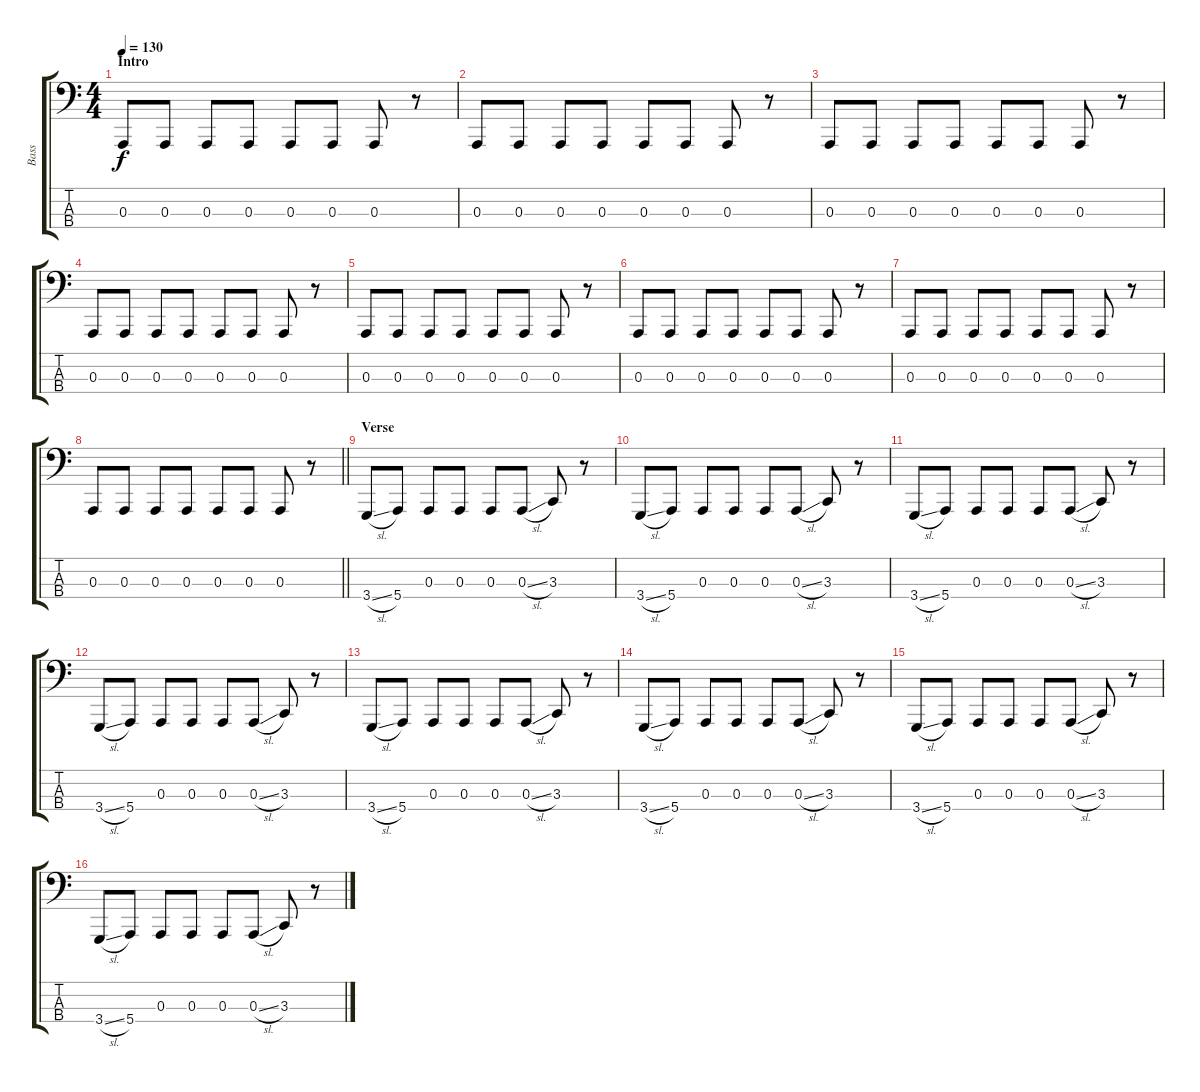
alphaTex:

\track ("Bass" "Bass") {instrument lead8bassandlead}
\staff {score tabs}
\tuning (G2 D2 A1 E1) {hide}
\ts (4 4)
\section ("" "Intro")
\tempo 130
\clef f4
\ks c
0.3.8{dy f instrument lead8bassandlead} 0.3.8 0.3.8 0.3.8 0.3.8 0.3.8 0.3.8 r.8 |
0.3.8 0.3.8 0.3.8 0.3.8 0.3.8 0.3.8 0.3.8 r.8 |
0.3.8 0.3.8 0.3.8 0.3.8 0.3.8 0.3.8 0.3.8 r.8 |
0.3.8 0.3.8 0.3.8 0.3.8 0.3.8 0.3.8 0.3.8 r.8 |
0.3.8 0.3.8 0.3.8 0.3.8 0.3.8 0.3.8 0.3.8 r.8 |
0.3.8 0.3.8 0.3.8 0.3.8 0.3.8 0.3.8 0.3.8 r.8 |
0.3.8 0.3.8 0.3.8 0.3.8 0.3.8 0.3.8 0.3.8 r.8 |
\barLineRight lightlight
0.3.8 0.3.8 0.3.8 0.3.8 0.3.8 0.3.8 0.3.8 r.8 |
\section ("" "Verse")
3.4{sl}.8 5.4.8 0.3.8 0.3.8 0.3.8 0.3{sl}.8 3.3.8 r.8 |
3.4{sl}.8 5.4.8 0.3.8 0.3.8 0.3.8 0.3{sl}.8 3.3.8 r.8 |
3.4{sl}.8 5.4.8 0.3.8 0.3.8 0.3.8 0.3{sl}.8 3.3.8 r.8 |
3.4{sl}.8 5.4.8 0.3.8 0.3.8 0.3.8 0.3{sl}.8 3.3.8 r.8 |
3.4{sl}.8 5.4.8 0.3.8 0.3.8 0.3.8 0.3{sl}.8 3.3.8 r.8 |
3.4{sl}.8 5.4.8 0.3.8 0.3.8 0.3.8 0.3{sl}.8 3.3.8 r.8 |
3.4{sl}.8 5.4.8 0.3.8 0.3.8 0.3.8 0.3{sl}.8 3.3.8 r.8 |
3.4{sl}.8 5.4.8 0.3.8 0.3.8 0.3.8 0.3{sl}.8 3.3.8 r.8
